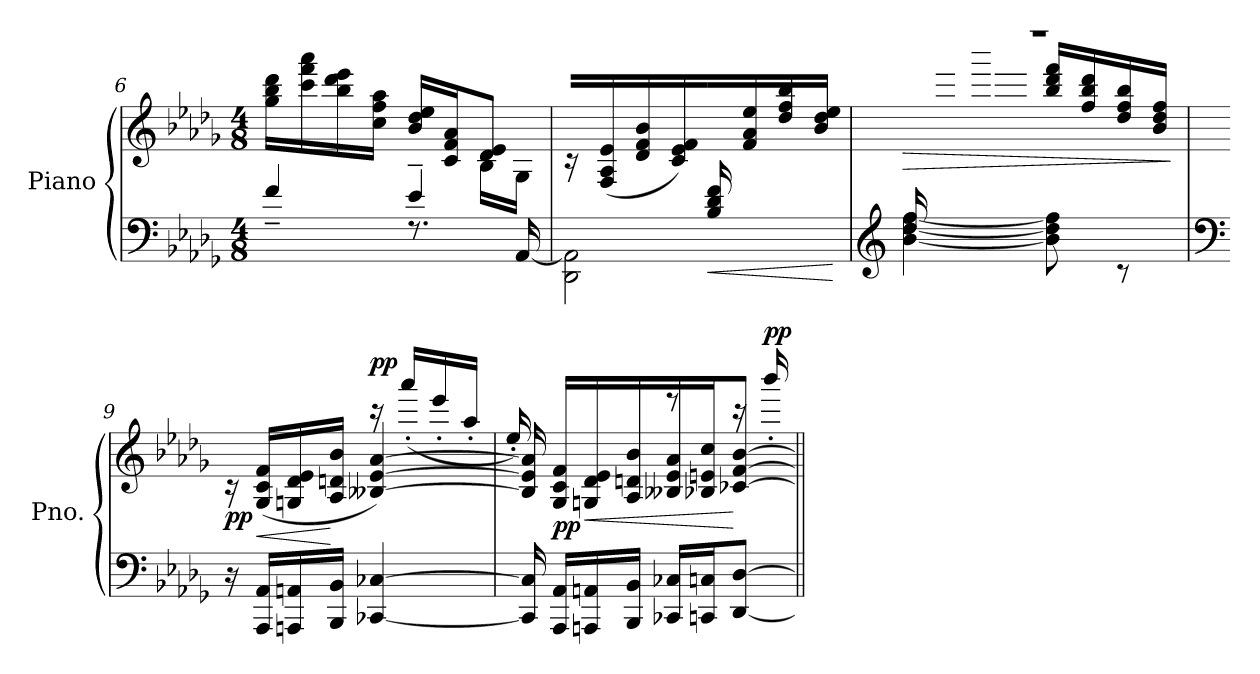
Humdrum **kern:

**kern	**kern	**dynam
*part1	*part1	*part1
*staff2	*staff1	*staff1/2
*I"Piano	*	*
*I'Pno.	*	*
*clefF4	*clefG2	*
*k[b-e-a-d-g-]	*k[b-e-a-d-g-]	*
*D-:	*D-:	*
*M4/8	*M4/8	*
=6	=6	=6
*^	*^	*
4f~>/	4ryy	16gg-\ 16bb-\ 16ddd-\LL	4.ryy	.
.	.	16ccc\ 16fff\ 16aaa-\	.	.
.	.	16bb-\ 16ddd-\ 16eee-\	.	.
.	.	16cc\ 16ff\ 16aa-\JJ	.	.
4e-~>/	8.rF	16b-/ 16dd-/ 16ee-/LL	.	.
.	.	16c/ 16f/ 16a-/J	.	.
.	.	8d-/ 8e-/J	16B-\LL	.
.	[>16AA-/	.	16G-\JJ	.
*	*	*v	*v	*
=7	=7	=7	=7
*	*^	*	*
4ryy	2ryy	2DD-\ 2AA-\]	16r	.
.	.	.	(>16F/ 16A-/ 16e-/LL	.
.	.	.	16d-/ 16f/ 16b-/	.
.	.	.	16c/ 16e-/ 16f/JJ)	.
!	!	!	!	!LO:HP:b=2
(>16B-/ 16d-/ 16f/LL	.	.	16ryy	<
8.ryy	.	.	16f\ 16a-\ 16ee-\	.
.	.	.	16dd-\ 16ff\ 16bb-\	.
.	.	.	16b-\ 16dd-\ 16ee-\JJ)	.
*v	*v	*v	*	*
.	.	[
!!LO:LB:g=z
=8	=8	=8
*clefG2	*	*
*^	*	*
!	!	!	!LO:HP:b
*	*	*^	*
(>16dd-/ 16ff/LL	[<4b-\ [4dd-\ [>4ff\	2r	16ryy	>
4..ryy	.	.	16ff\ 16aa-\ 16eee-\	.
.	.	.	16ddd-\ 16fff\ 16bbb-\	.
.	.	.	16ccc\ 16eee-\ 16fff\JJ	.
.	8b-\] 8dd-\] 8ff\]	.	16bb-/ 16ddd-/ 16fff/LL	.
.	.	.	16ff/ 16bb-/ 16ddd-/	.
.	8rc	.	16dd-/ 16ff/ 16bb-/	.
.	.	.	16b-/ 16dd-/ 16ff/JJ)	.
*v	*v	*	*	*
*	*v	*v	*
.	.	]
=9	=9	=9
*clefF4	*	*
*	*^	*
!	!	!	!LO:DY:b
16r	16rc	4ryy	pp
!	!	!	!LO:HP:b
16AAA-/ 16AA-/LL	(>16G-/ 16c/ 16f/LL	.	<
16AAAn/ 16AAn/	16Gn/ 16d-/ 16e-/	.	.
16BBB-/ 16BB-/JJ	16A-/ 16dn/ 16b-/JJ	.	[
!	!	!	!LO:DY:a
[4CC-X/ [4C-X/	[>4B--X/ [>4e-/ [>4a-/)	16rccc	pp
.	.	(>16aaa-'>/LL	.
.	.	16eee-'>/	.
.	.	16aa-'>/JJ	.
=10	=10	=10	=10
16CC-/] 16C-/]	16B--/] 16e-/] 16a-/]	16ee-'>/)	.
!	!	!	!LO:DY:b
16AAA-/ 16AA-/LL	16G-/ 16c/ 16f/LL	8.ryy	pp
!	!	!	!LO:HP:b
16AAAn/ 16AAn/	16Gn/ 16d-/ 16e-/	.	<
16BBB-/ 16BB-/JJ	16A-/ 16dn/ 16b-/	.	.
16CC-X/ 16C-X/LL	16B--X/ 16e-/ 16a-/	8reee	.
16CCn/ 16Cn/J	16B-X/ 16en/ 16cc/J	.	.
[8DD-/ [8D-/J	[<8c-X/ [<8f/ [<8b-/J	16rccc	[
!	!	!	!LO:DY:a
.	.	16bbb-'>/	pp
*	*v	*v	*
=||	=||	=||
*-	*-	*-
